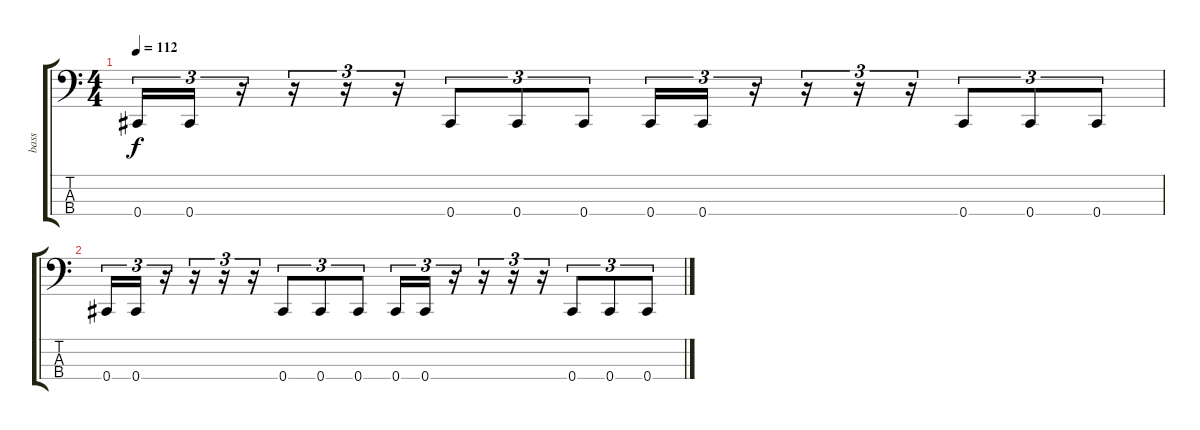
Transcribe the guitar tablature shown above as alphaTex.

\track ("bass" "bass") {instrument electricbasspick}
\staff {score tabs}
\tuning (Gb2 Db2 Ab1 Db1) {hide}
\ts (4 4)
\tempo 112
\clef f4
\ks c
0.4.16{tu (3 2) dy f} 0.4.16{tu (3 2)} r.16{tu (3 2)} r.16{tu (3 2)} r.16{tu (3 2)} r.16{tu (3 2)} 0.4.8{tu (3 2)} 0.4.8{tu (3 2)} 0.4.8{tu (3 2)} 0.4.16{tu (3 2)} 0.4.16{tu (3 2)} r.16{tu (3 2)} r.16{tu (3 2)} r.16{tu (3 2)} r.16{tu (3 2)} 0.4.8{tu (3 2)} 0.4.8{tu (3 2)} 0.4.8{tu (3 2)} |
0.4.16{tu (3 2)} 0.4.16{tu (3 2)} r.16{tu (3 2)} r.16{tu (3 2)} r.16{tu (3 2)} r.16{tu (3 2)} 0.4.8{tu (3 2)} 0.4.8{tu (3 2)} 0.4.8{tu (3 2)} 0.4.16{tu (3 2)} 0.4.16{tu (3 2)} r.16{tu (3 2)} r.16{tu (3 2)} r.16{tu (3 2)} r.16{tu (3 2)} 0.4.8{tu (3 2)} 0.4.8{tu (3 2)} 0.4.8{tu (3 2)}
